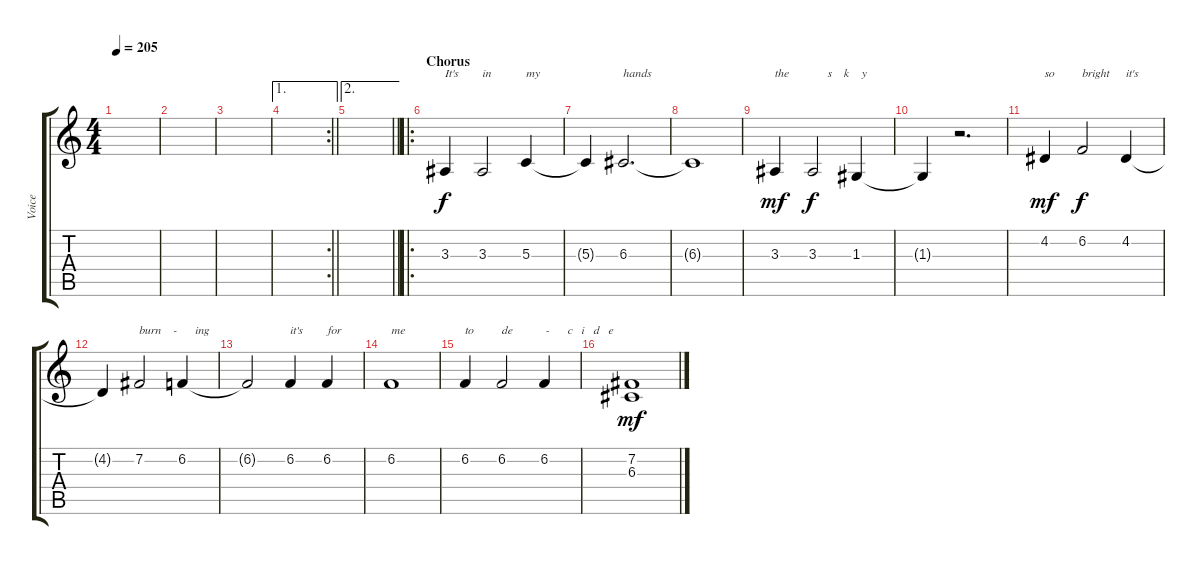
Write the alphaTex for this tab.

\track ("Voice" "Voice") {instrument clarinet}
\staff {score tabs}
\tuning (E4 B3 G3 D3 A2 E2) {hide}
\ts (4 4)
\tempo 205
\clef g2
\ks c
|
|
|
\ae 1
\rc 2
\barLineRight lightlight
|
\ae 2
\barLineRight lightlight
|
\ro
\section ("" "Chorus")
3.3.4{txt "It's"} 3.3.2{txt "in"} 5.3.4{txt "my"} |
5.3{t}.4 6.3.2{d txt "hands"} |
6.3{t}.1 |
3.3.4{txt "the" dy mf} 3.3.2{txt "     s    k    y" dy f} 1.3.4 |
1.3{t}.4 r.2{d} |
4.2.4{txt "so" dy mf} 6.2.2{txt "bright" dy f} 4.2.4{txt "it's"} |
4.2{t}.4 7.2.2{txt "burn    -      ing"} 6.2.4 |
6.2{t}.2 6.2.4{txt "it's"} 6.2.4{txt "for"} |
6.2.1{txt "me"} |
6.2.4{txt "to"} 6.2.2{txt "de           -      c   i   d   e  "} 6.2.4 |
(7.2 6.3).1{dy mf}
